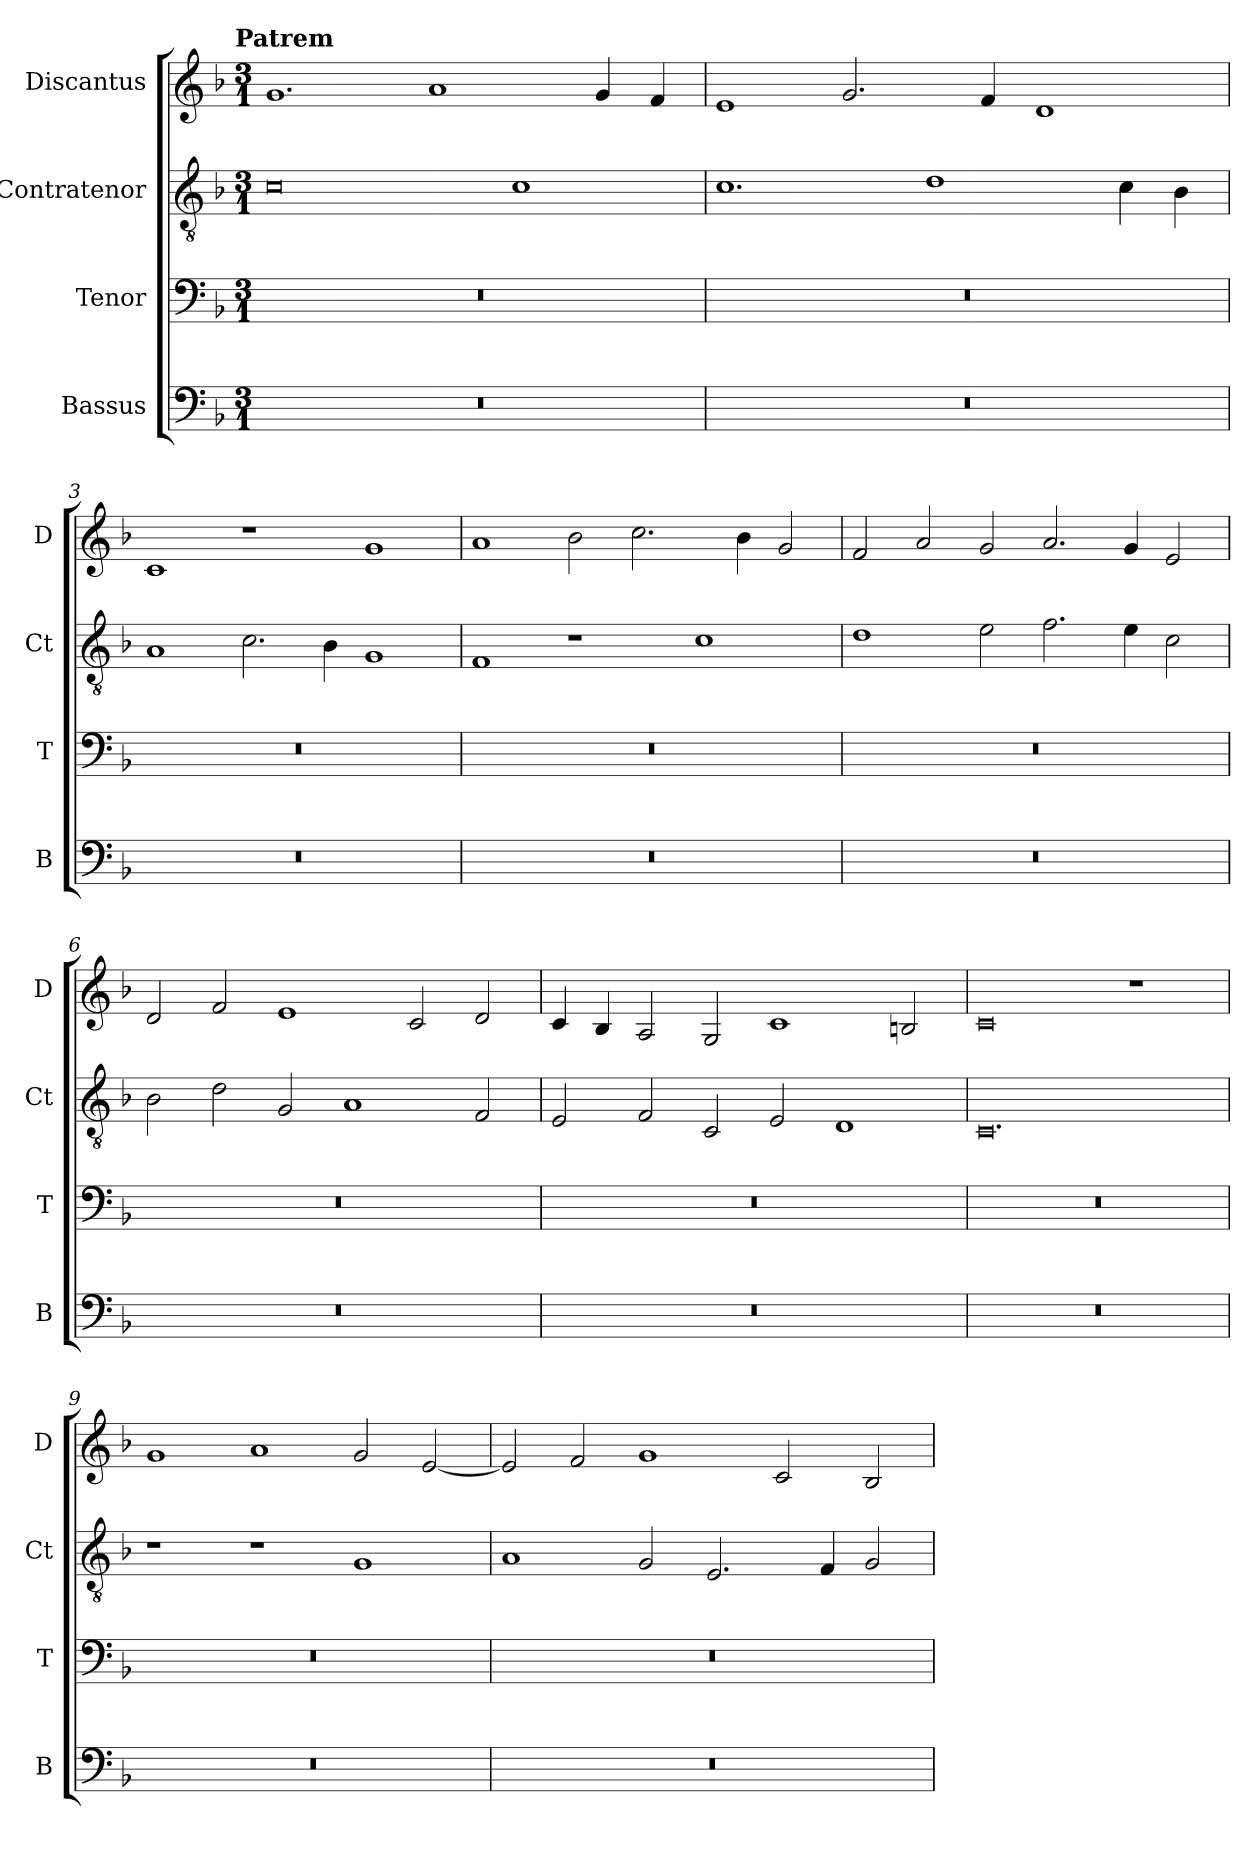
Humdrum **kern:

**kern	**kern	**kern	**kern
*part4	*part3	*part2	*part1
*staff4	*staff3	*staff2	*staff1
*I"Bassus	*I"Tenor	*I"Contratenor	*I"Discantus
*I'B	*I'T	*I'Ct	*I'D
*clefF4	*clefF4	*clefGv2	*clefG2
*k[b-]	*k[b-]	*k[b-]	*k[b-]
!!LO:TX:omd:t=Patrem
*M3/1	*M3/1	*M3/1	*M3/1
=1	=1	=1	=1
0.r	0.r	0c	1.g
.	.	.	1a
.	.	1c	.
.	.	.	4g/
.	.	.	4f/
=2	=2	=2	=2
0.r	0.r	1.c	1e
.	.	.	2.g/
.	.	1d	.
.	.	.	4f/
.	.	.	1d
.	.	4c\	.
.	.	4B-\	.
=3	=3	=3	=3
0.r	0.r	1A	1c
.	.	2.c\	1r
.	.	4B-\	.
.	.	1G	1g
=4	=4	=4	=4
0.r	0.r	1F	1a
.	.	1r	2b-\
.	.	.	2.cc\
.	.	1c	.
.	.	.	4b-\
.	.	.	2g/
=5	=5	=5	=5
0.r	0.r	1d	2f/
.	.	.	2a/
.	.	2e\	2g/
.	.	2.f\	2.a/
.	.	4e\	4g/
.	.	2c\	2e/
=6	=6	=6	=6
0.r	0.r	2B-\	2d/
.	.	2d\	2f/
.	.	2G/	1e
.	.	1A	.
.	.	.	2c/
.	.	2F/	2d/
=7	=7	=7	=7
0.r	0.r	2E/	4c/
.	.	.	4B-/
.	.	2F/	2A/
.	.	2C/	2G/
.	.	2E/	1c
.	.	1D	.
.	.	.	2Bn/
=8	=8	=8	=8
0.r	0.r	0.C	0c
.	.	.	1r
=9	=9	=9	=9
0.r	0.r	1r	1g
.	.	1r	1a
.	.	1G	2g/
.	.	.	[2e/
=10	=10	=10	=10
0.r	0.r	1A	2e/]
.	.	.	2f/
.	.	2G/	1g
.	.	2.E/	.
.	.	.	2c/
.	.	4F/	.
.	.	2G/	2B-/
=	=	=	=
*-	*-	*-	*-
